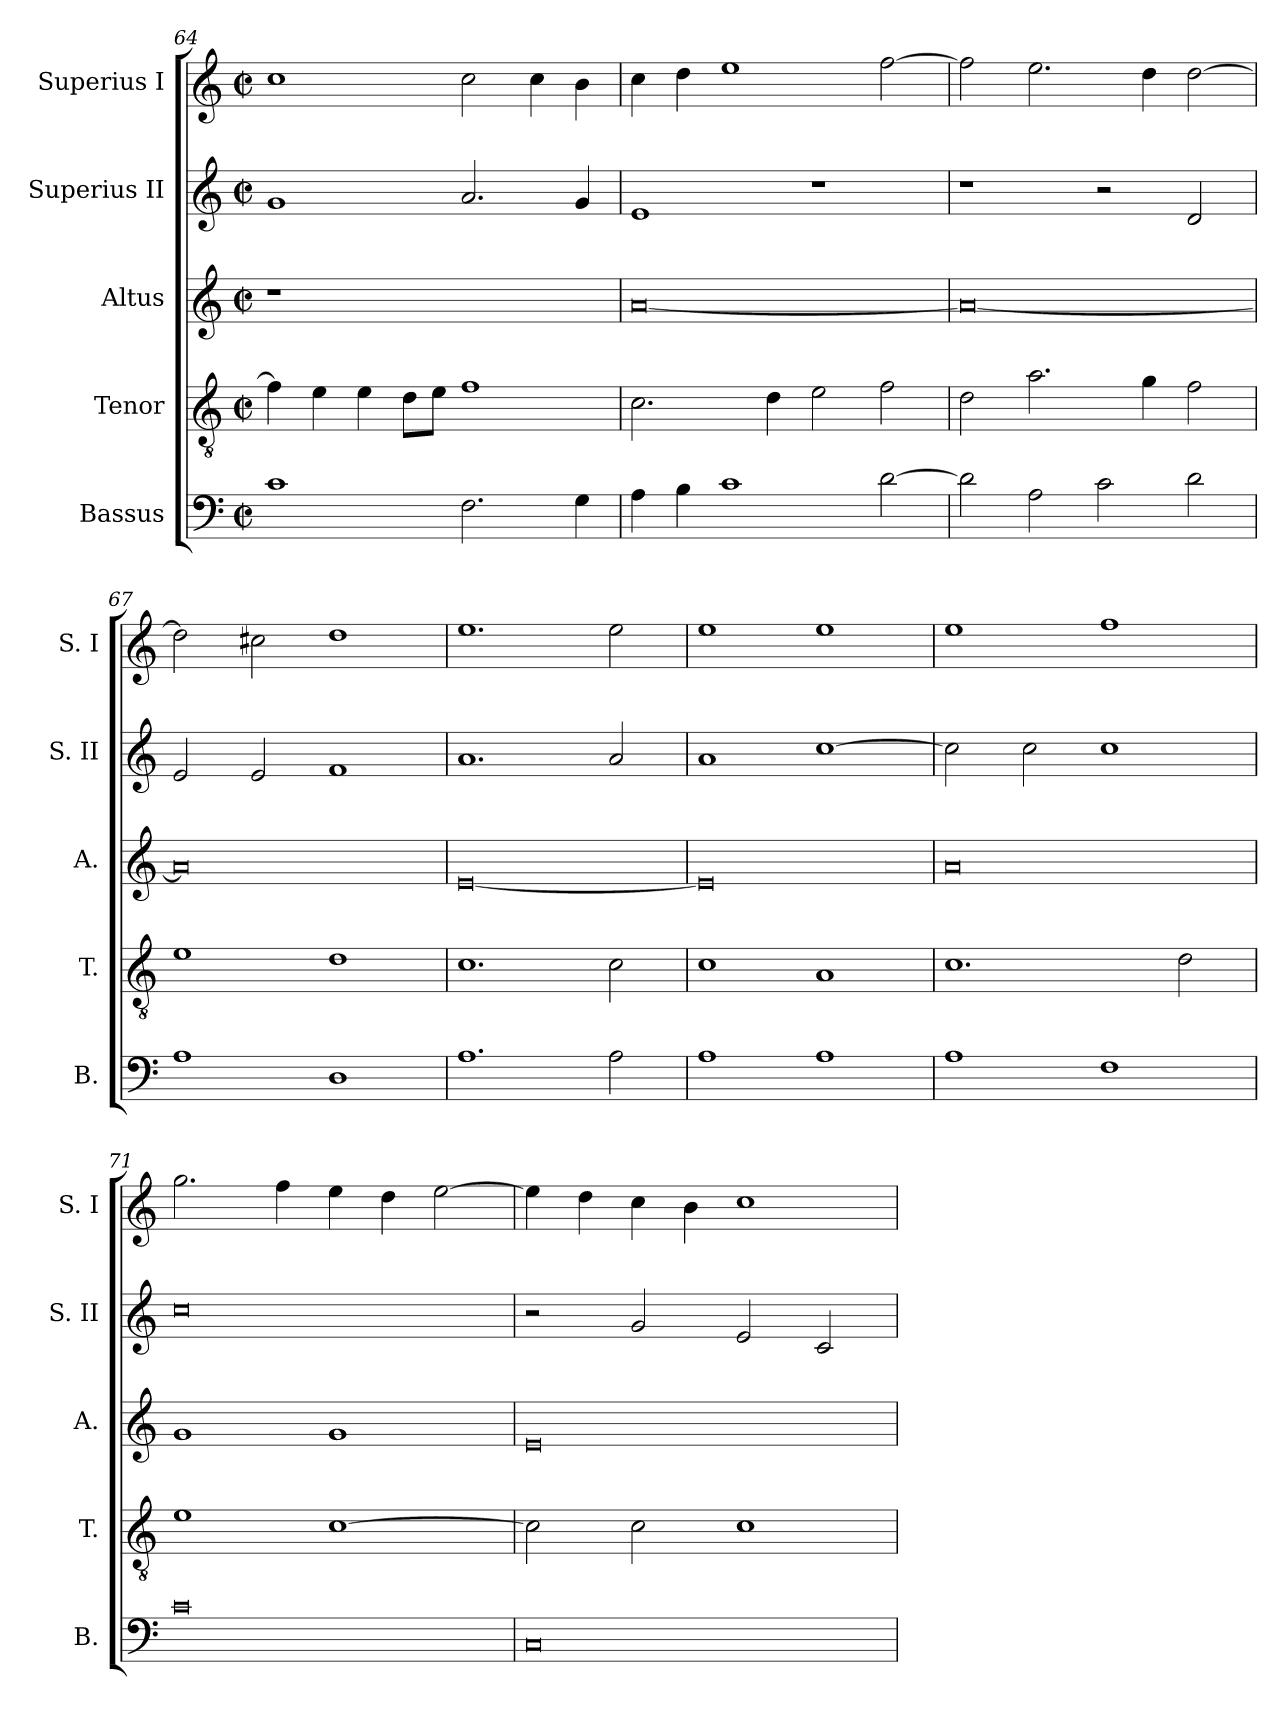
**kern	**kern	**kern	**kern	**kern
*part5	*part4	*part3	*part2	*part1
*staff5	*staff4	*staff3	*staff2	*staff1
*I"Bassus	*I"Tenor	*I"Altus	*I"Superius II	*I"Superius I
*I'B.	*I'T.	*I'A.	*I'S. II	*I'S. I
*clefF4	*clefGv2	*clefG2	*clefG2	*clefG2
*	*ITrd7c12	*	*	*
*k[]	*k[]	*k[]	*k[]	*k[]
*C:	*C:	*C:	*C:	*C:
*M2/2	*M2/2	*M2/2	*M2/2	*M2/2
*met(c|)	*met(c|)	*met(c|)	*met(c|)	*met(c|)
=64	=64	=64	=64	=64
!	!	!LO:N:vis=1	!	!
1ci	4Fi\]	1r	1gi	1cci
.	4Ei\	.	.	.
.	4Ei\	.	.	.
.	8Di\L	.	.	.
.	8Ei\J	.	.	.
2.Fi\	1Fi	1ryy	2.ai/	2cci\
.	.	.	.	4cci\
4Gi\	.	.	4gi/	4bi\
=65	=65	=65	=65	=65
4Ai\	2.Ci\	[<0ai	1ei	4cci\
4Bi\	.	.	.	4ddi\
1ci	.	.	.	1eei
.	4Di\	.	.	.
.	2Ei\	.	1r	.
[>2di\	2Fi\	.	.	[>2ffi\
=66	=66	=66	=66	=66
2di\]	2Di\	0ai_<	1r	2ffi\]
2Ai\	2.Ai\	.	.	2.eei\
2ci\	.	.	2r	.
.	4Gi\	.	.	4ddi\
2di\	2Fi\	.	2di/	[>2ddi\
=67	=67	=67	=67	=67
1Ai	1Ei	0ai]	2ei/	2ddi\]
.	.	.	2ei/	2cc#Xi\
1Di	1Di	.	1fi	1ddi
!!LO:PB:g=z
=68	=68	=68	=68	=68
1.Ai	1.Ci	[<0ei	1.ai	1.eei
2Ai\	2Ci\	.	2ai/	2eei\
=69	=69	=69	=69	=69
1Ai	1Ci	0ei]	1ai	1eei
1Ai	1AAi	.	[>1cci	1eei
=70	=70	=70	=70	=70
1Ai	1.Ci	0ai	2cci\]	1eei
.	.	.	2cci\	.
1Fi	.	.	1cci	1ffi
.	2Di\	.	.	.
=71	=71	=71	=71	=71
0ci	1Ei	1gi	0cci	2.ggi\
.	.	.	.	4ffi\
.	[>1Ci	1gi	.	4eei\
.	.	.	.	4ddi\
.	.	.	.	[>2eei\
=72	=72	=72	=72	=72
0Ci	2Ci\]	0ei	2r	4eei\]
.	.	.	.	4ddi\
.	2Ci\	.	2gi/	4cci\
.	.	.	.	4bi\
.	1Ci	.	2ei/	1cci
.	.	.	2ci/	.
=	=	=	=	=
*-	*-	*-	*-	*-
